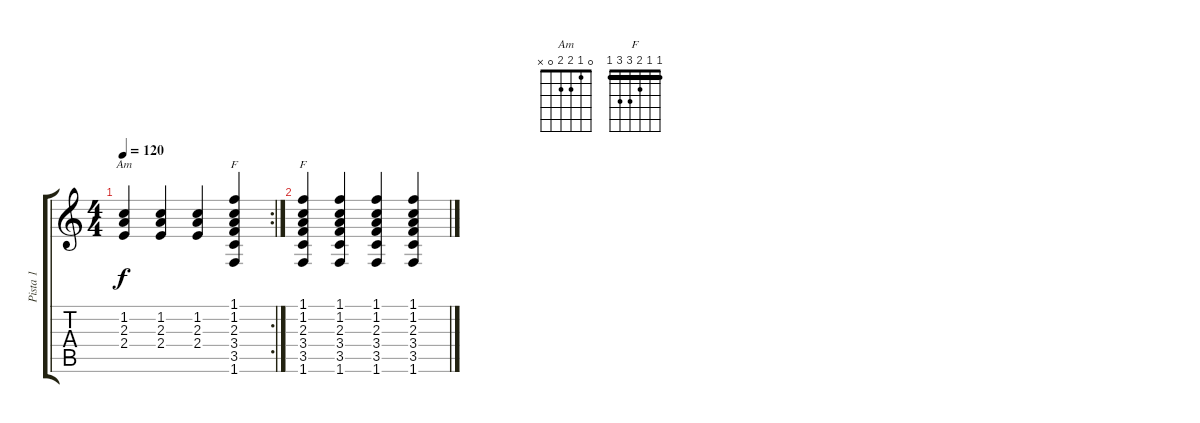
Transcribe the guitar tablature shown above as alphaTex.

\track ("Pista 1" "Pista 1") {instrument acousticguitarsteel}
\staff {score tabs}
\tuning (E4 B3 G3 D3 A2 E2) {hide}
\chord ("Am" 0 1 2 2 0 x)
\chord ("F" 1 1 2 3 0 1) {barre 1}
\chord ("F" 1 1 2 3 3 1) {barre 1}
\rc 2
\ts (4 4)
\tempo 120
\clef g2
\ks c
(1.2 2.3 2.4).4{ch "Am" dy f} (1.2 2.3 2.4).4 (1.2 2.3 2.4).4 (1.1 1.2 2.3 3.4 3.5 1.6).4{ch "F"} |
(1.1 1.2 2.3 3.4 3.5 1.6).4{ch "F"} (1.1 1.2 2.3 3.4 3.5 1.6).4 (1.1 1.2 2.3 3.4 3.5 1.6).4 (1.1 1.2 2.3 3.4 3.5 1.6).4
